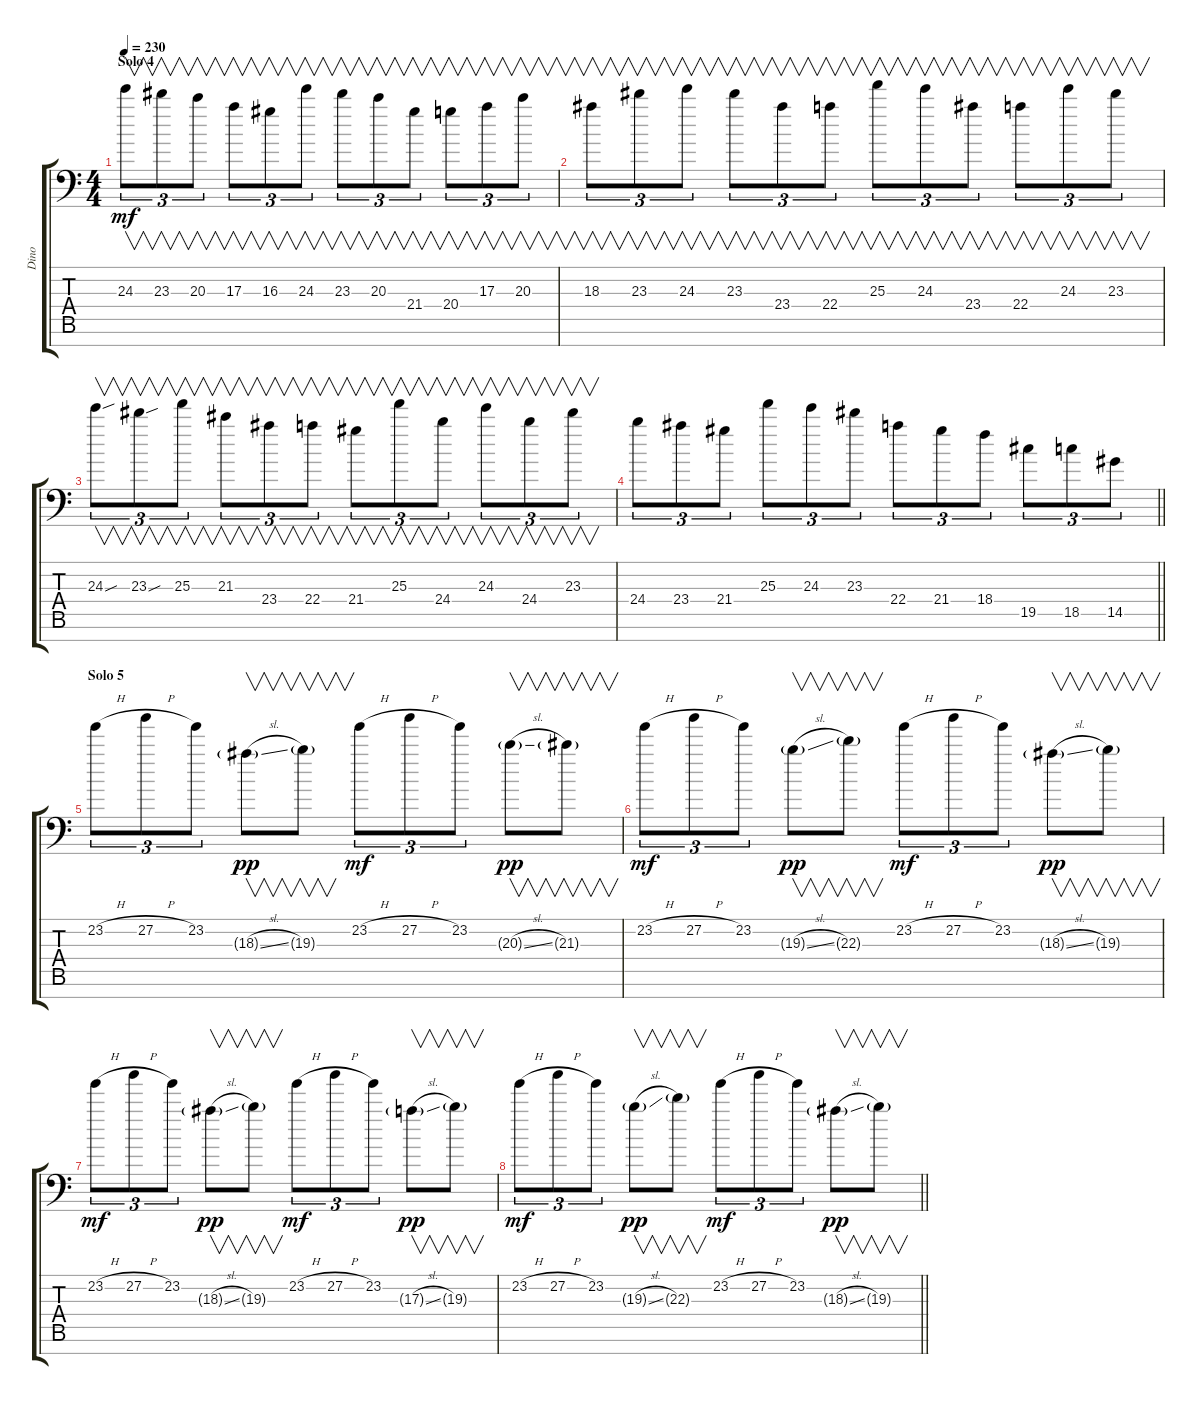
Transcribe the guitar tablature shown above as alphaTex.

\track ("Dino" "Dino") {instrument distortionguitar}
\staff {score tabs}
\tuning (Db4 Ab3 E3 B2 Gb2 Db2 Gb1) {hide}
\ts (4 4)
\section ("" "Solo 4")
\tempo 230
\clef f4
\ks c
24.3.8{v tu (3 2) dy mf} 23.3.8{v tu (3 2)} 20.3.8{v tu (3 2)} 17.3.8{v tu (3 2)} 16.3.8{v tu (3 2)} 24.3.8{v tu (3 2)} 23.3.8{v tu (3 2)} 20.3.8{v tu (3 2)} 21.4.8{v tu (3 2)} 20.4.8{v tu (3 2)} 17.3.8{v tu (3 2)} 20.3.8{v tu (3 2)} |
18.3.8{v tu (3 2)} 23.3.8{v tu (3 2)} 24.3.8{v tu (3 2)} 23.3.8{v tu (3 2)} 23.4.8{v tu (3 2)} 22.4.8{v tu (3 2)} 25.3.8{v tu (3 2)} 24.3.8{v tu (3 2)} 23.4.8{v tu (3 2)} 22.4.8{v tu (3 2)} 24.3.8{v tu (3 2)} 23.3.8{v tu (3 2)} |
24.3{sou}.8{v tu (3 2)} 23.3{sou}.8{v tu (3 2)} 25.3.8{v tu (3 2)} 21.3.8{v tu (3 2)} 23.4.8{v tu (3 2)} 22.4.8{v tu (3 2)} 21.4.8{v tu (3 2)} 25.3.8{v tu (3 2)} 24.4.8{v tu (3 2)} 24.3.8{v tu (3 2)} 24.4.8{v tu (3 2)} 23.3.8{v tu (3 2)} |
\barLineRight lightlight
24.4.8{tu (3 2)} 23.4.8{tu (3 2)} 21.4.8{tu (3 2)} 25.3.8{tu (3 2)} 24.3.8{tu (3 2)} 23.3.8{tu (3 2)} 22.4.8{tu (3 2)} 21.4.8{tu (3 2)} 18.4.8{tu (3 2)} 19.5.8{tu (3 2)} 18.5.8{tu (3 2)} 14.5.8{tu (3 2)} |
\section ("" "Solo 5")
23.2{h}.8{tu (3 2)} 27.2{h}.8{tu (3 2)} 23.2.8{tu (3 2)} 18.3{sl g}.8{v dy pp} 19.3{g}.8{v} 23.2{h}.8{tu (3 2) dy mf} 27.2{h}.8{tu (3 2)} 23.2.8{tu (3 2)} 20.3{sl g}.8{v dy pp} 21.3{g}.8{v} |
23.2{h}.8{tu (3 2) dy mf} 27.2{h}.8{tu (3 2)} 23.2.8{tu (3 2)} 19.3{sl g}.8{v dy pp} 22.3{g}.8{v} 23.2{h}.8{tu (3 2) dy mf} 27.2{h}.8{tu (3 2)} 23.2.8{tu (3 2)} 18.3{sl g}.8{v dy pp} 19.3{g}.8{v} |
23.2{h}.8{tu (3 2) dy mf} 27.2{h}.8{tu (3 2)} 23.2.8{tu (3 2)} 18.3{sl g}.8{v dy pp} 19.3{g}.8{v} 23.2{h}.8{tu (3 2) dy mf} 27.2{h}.8{tu (3 2)} 23.2.8{tu (3 2)} 17.3{sl g}.8{v dy pp} 19.3{g}.8{v} |
\barLineRight lightlight
23.2{h}.8{tu (3 2) dy mf} 27.2{h}.8{tu (3 2)} 23.2.8{tu (3 2)} 19.3{sl g}.8{v dy pp} 22.3{g}.8{v} 23.2{h}.8{tu (3 2) dy mf} 27.2{h}.8{tu (3 2)} 23.2.8{tu (3 2)} 18.3{sl g}.8{v dy pp} 19.3{g}.8{v}
